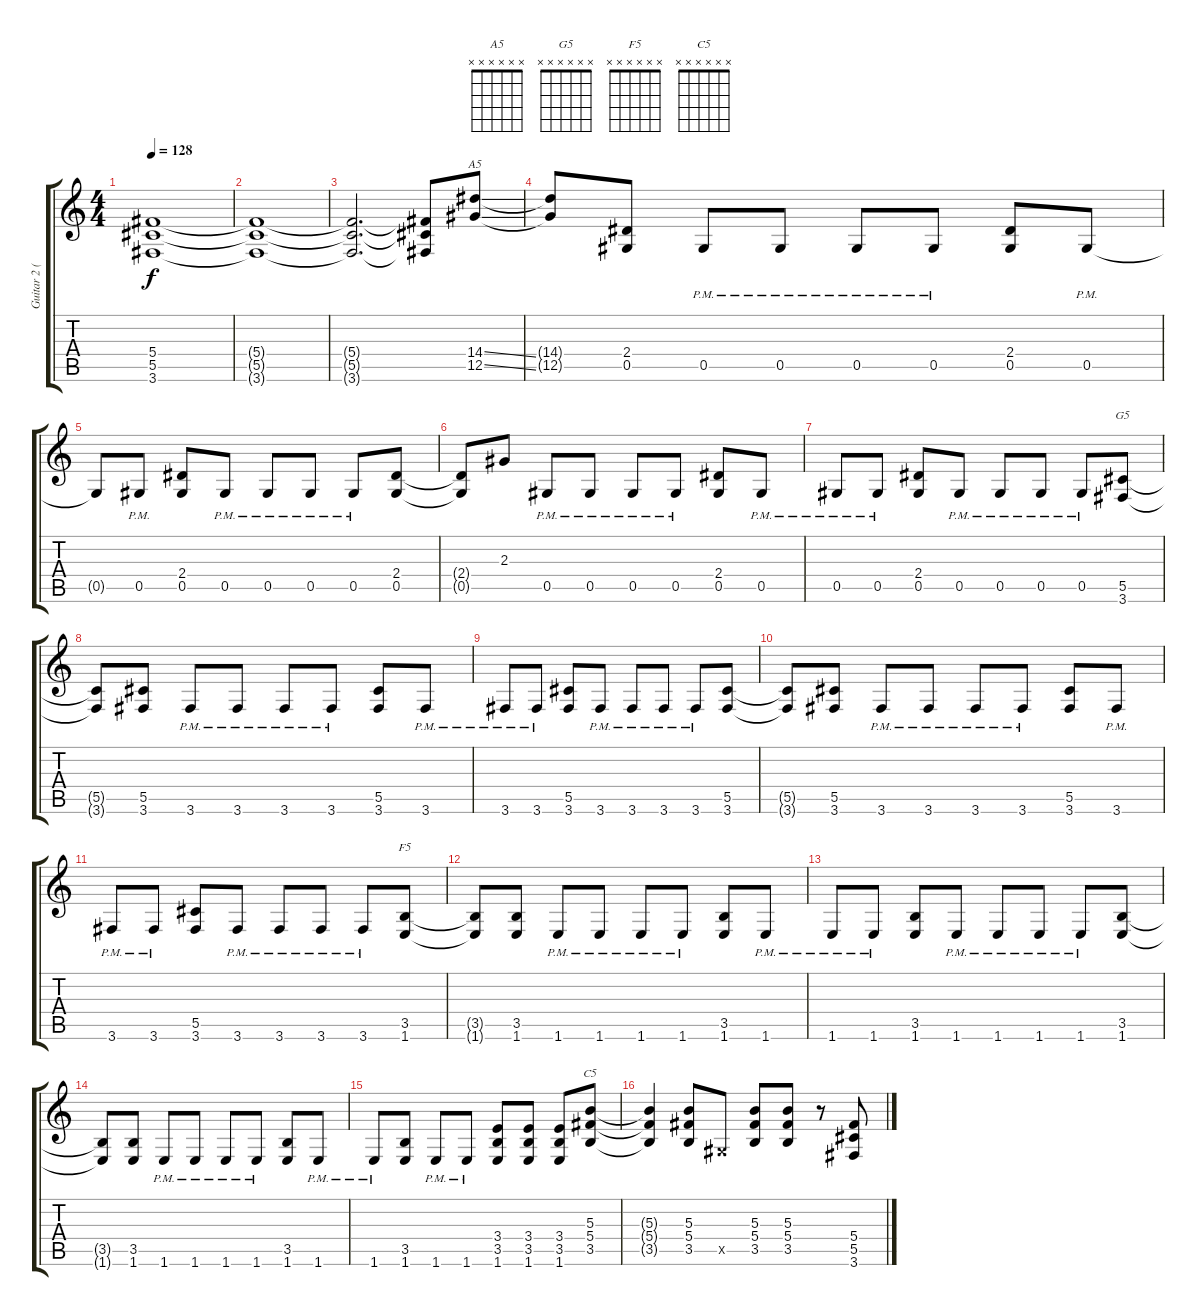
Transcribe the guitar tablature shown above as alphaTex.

\track ("Guitar 2 (Izzy)" "Guitar 2 (") {instrument overdrivenguitar}
\staff {score tabs}
\tuning (Eb4 Bb3 Gb3 Db3 Ab2 Eb2) {hide}
\chord ("A5" x x x x x x)
\chord ("G5" x x x x x x)
\chord ("F5" x x x x x x)
\chord ("C5" x x x x x x)
\ts (4 4)
\tempo 128
\clef g2
\ks c
(5.4{t} 5.5{t} 3.6{t}).1{dy f} |
(5.4{t} 5.5{t} 3.6{t}).1 |
(5.4{t} 5.5{t} 3.6{t}).2{d} (5.4{t} 5.5{t} 3.6{t}).8 (14.4{ss} 12.5{ss}).8{ch "A5"} |
(14.4{t} 12.5{t}).8 (2.4 0.5).8 0.5{pm}.8 0.5{pm}.8 0.5{pm}.8 0.5{pm}.8 (2.4 0.5).8 0.5{pm}.8 |
0.5{t}.8 0.5{pm}.8 (2.4 0.5).8 0.5{pm}.8 0.5{pm}.8 0.5{pm}.8 0.5{pm}.8 (2.4 0.5).8 |
(2.4{t} 0.5{t}).8 2.3.8 0.5{pm}.8 0.5{pm}.8 0.5{pm}.8 0.5{pm}.8 (2.4 0.5).8 0.5{pm}.8 |
0.5{pm}.8 0.5{pm}.8 (2.4 0.5).8 0.5{pm}.8 0.5{pm}.8 0.5{pm}.8 0.5{pm}.8 (5.5 3.6).8{ch "G5"} |
(5.5{t} 3.6{t}).8 (5.5 3.6).8 3.6{pm}.8 3.6{pm}.8 3.6{pm}.8 3.6{pm}.8 (5.5 3.6).8 3.6{pm}.8 |
3.6{pm}.8 3.6{pm}.8 (5.5 3.6).8 3.6{pm}.8 3.6{pm}.8 3.6{pm}.8 3.6{pm}.8 (5.5 3.6).8 |
(5.5{t} 3.6{t}).8 (5.5 3.6).8 3.6{pm}.8 3.6{pm}.8 3.6{pm}.8 3.6{pm}.8 (5.5 3.6).8 3.6{pm}.8 |
3.6{pm}.8 3.6{pm}.8 (5.5 3.6).8 3.6{pm}.8 3.6{pm}.8 3.6{pm}.8 3.6{pm}.8 (3.5 1.6).8{ch "F5"} |
(3.5{t} 1.6{t}).8 (3.5 1.6).8 1.6{pm}.8 1.6{pm}.8 1.6{pm}.8 1.6{pm}.8 (3.5 1.6).8 1.6{pm}.8 |
1.6{pm}.8 1.6{pm}.8 (3.5 1.6).8 1.6{pm}.8 1.6{pm}.8 1.6{pm}.8 1.6{pm}.8 (3.5 1.6).8 |
(3.5{t} 1.6{t}).8 (3.5 1.6).8 1.6{pm}.8 1.6{pm}.8 1.6{pm}.8 1.6{pm}.8 (3.5 1.6).8 1.6{pm}.8 |
1.6{pm}.8 (3.5 1.6).8 1.6{pm}.8 1.6{pm}.8 (3.4 3.5 1.6).8 (3.4 3.5 1.6).8 (3.4 3.5 1.6).8 (5.3 5.4 3.5).8{ch "C5"} |
(5.3{t} 5.4{t} 3.5{t}).4 (5.3 5.4 3.5).8 0.5{x}.8 (5.3 5.4 3.5).8 (5.3 5.4 3.5).8 r.8 (5.4 5.5 3.6).8
